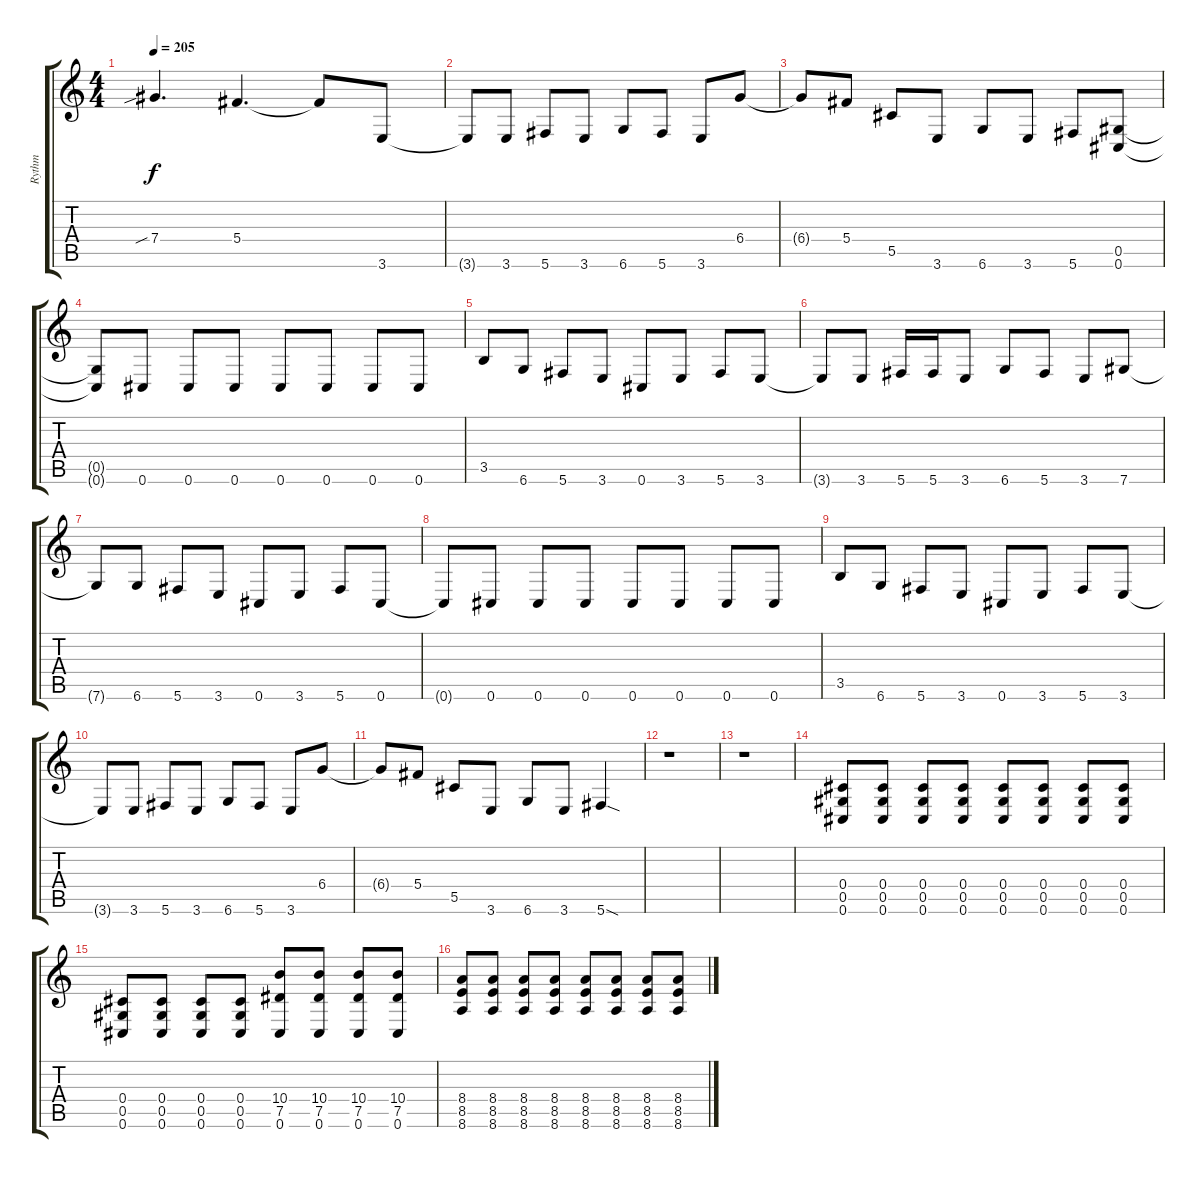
\track ("Rythm" "Rythm") {instrument distortionguitar}
\staff {score tabs}
\tuning (Eb4 Bb3 Gb3 Db3 Ab2 Db2) {hide}
\ts (4 4)
\tempo 205
\clef g2
\ks c
7.4{sib}.4{d dy f} 5.4.4{d} 5.4{t}.8 3.6.8 |
3.6{t}.8 3.6.8 5.6.8 3.6.8 6.6.8 5.6.8 3.6.8 6.4.8 |
6.4{t}.8 5.4.8 5.5.8 3.6.8 6.6.8 3.6.8 5.6.8 (0.5 0.6).8 |
(0.5{t} 0.6{t}).8 0.6.8 0.6.8 0.6.8 0.6.8 0.6.8 0.6.8 0.6.8 |
3.5.8 6.6.8 5.6.8 3.6.8 0.6.8 3.6.8 5.6.8 3.6.8 |
3.6{t}.8 3.6.8 5.6.16 5.6.16 3.6.8 6.6.8 5.6.8 3.6.8 7.6.8 |
7.6{t}.8 6.6.8 5.6.8 3.6.8 0.6.8 3.6.8 5.6.8 0.6.8 |
0.6{t}.8 0.6.8 0.6.8 0.6.8 0.6.8 0.6.8 0.6.8 0.6.8 |
3.5.8 6.6.8 5.6.8 3.6.8 0.6.8 3.6.8 5.6.8 3.6.8 |
3.6{t}.8 3.6.8 5.6.8 3.6.8 6.6.8 5.6.8 3.6.8 6.4.8 |
6.4{t}.8 5.4.8 5.5.8 3.6.8 6.6.8 3.6.8 5.6{sod}.4 |
r.1 |
r.1 |
(0.4 0.5 0.6).8 (0.4 0.5 0.6).8 (0.4 0.5 0.6).8 (0.4 0.5 0.6).8 (0.4 0.5 0.6).8 (0.4 0.5 0.6).8 (0.4 0.5 0.6).8 (0.4 0.5 0.6).8 |
(0.4 0.5 0.6).8 (0.4 0.5 0.6).8 (0.4 0.5 0.6).8 (0.4 0.5 0.6).8 (10.4 7.5 0.6).8 (10.4 7.5 0.6).8 (10.4 7.5 0.6).8 (10.4 7.5 0.6).8 |
(8.4 8.5 8.6).8 (8.4 8.5 8.6).8 (8.4 8.5 8.6).8 (8.4 8.5 8.6).8 (8.4 8.5 8.6).8 (8.4 8.5 8.6).8 (8.4 8.5 8.6).8 (8.4 8.5 8.6).8
